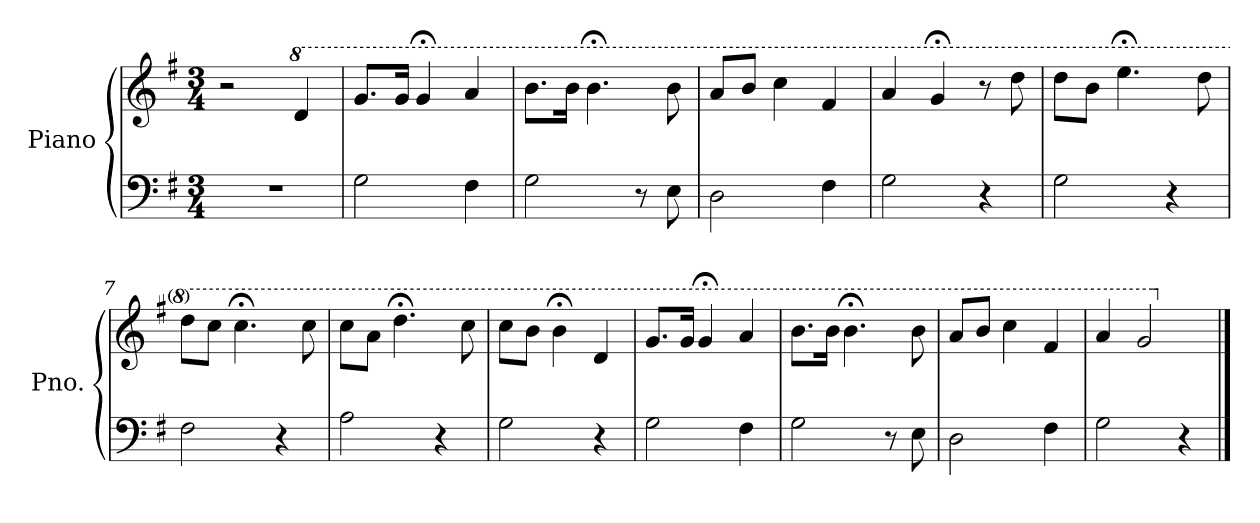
**kern	**kern
*part1	*part1
*staff2	*staff1
*I"Piano	*
*I'Pno.	*
*clefF4	*clefG2
*k[f#]	*k[f#]
*M3/4	*M3/4
=1	=1
2.r	2r
*	*8va
.	4dd/
=2	=2
2G\	8.gg/L
.	16gg/Jk
.	4gg;</
4F#\	4aa/
=3	=3
2G\	8.bb\L
.	16bb\Jk
.	4.bb;<\
8r	.
8E\	8bb\
=4	=4
2D\	8aa/L
.	8bb/J
.	4ccc\
4F#\	4ff#/
=5	=5
2G\	4aa/
.	4gg;</
4r	8r
.	8ddd\
=6	=6
2G\	8ddd\L
.	8bb\J
.	4.eee;<\
4r	.
.	8ddd\
!!LO:LB:g=z
=7	=7
2F#\	8ddd\L
.	8ccc\J
.	4.ccc;<\
4r	.
.	8ccc\
=8	=8
2A\	8ccc\L
.	8aa\J
.	4.ddd;<\
4r	.
.	8ccc\
=9	=9
2G\	8ccc\L
.	8bb\J
.	4bb;<\
4r	4dd/
=10	=10
2G\	8.gg/L
.	16gg/Jk
.	4gg;</
4F#\	4aa/
=11	=11
2G\	8.bb\L
.	16bb\Jk
.	4.bb;<\
8r	.
8E\	8bb\
=12	=12
2D\	8aa/L
.	8bb/J
.	4ccc\
4F#\	4ff#/
!!LO:LB:g=z
=13	=13
2G\	4aa/
.	2gg/
4r	.
*	*X8va
==	==
*-	*-
